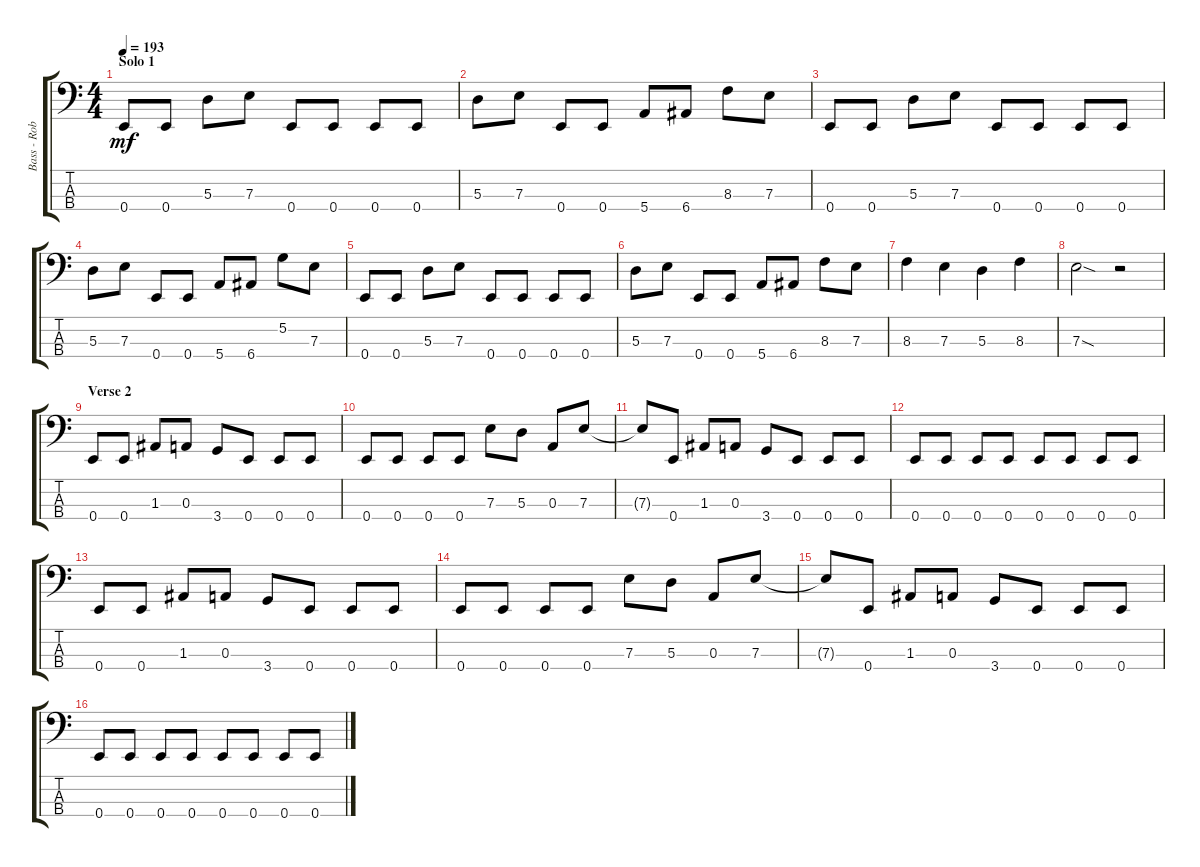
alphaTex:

\track ("Bass - Rob" "Bass - Rob") {instrument electricbassfinger}
\staff {score tabs}
\tuning (G2 D2 A1 E1) {hide}
\ts (4 4)
\section ("" "Solo 1")
\tempo 193
\clef f4
\ks c
0.4.8{dy mf} 0.4.8 5.3.8 7.3.8 0.4.8 0.4.8 0.4.8 0.4.8 |
5.3.8 7.3.8 0.4.8 0.4.8 5.4.8 6.4.8 8.3.8 7.3.8 |
0.4.8 0.4.8 5.3.8 7.3.8 0.4.8 0.4.8 0.4.8 0.4.8 |
5.3.8 7.3.8 0.4.8 0.4.8 5.4.8 6.4.8 5.2.8 7.3.8 |
0.4.8 0.4.8 5.3.8 7.3.8 0.4.8 0.4.8 0.4.8 0.4.8 |
5.3.8 7.3.8 0.4.8 0.4.8 5.4.8 6.4.8 8.3.8 7.3.8 |
8.3.4 7.3.4 5.3.4 8.3.4 |
7.3{sod}.2 r.2 |
\section ("" "Verse 2")
0.4.8 0.4.8 1.3.8 0.3.8 3.4.8 0.4.8 0.4.8 0.4.8 |
0.4.8 0.4.8 0.4.8 0.4.8 7.3.8 5.3.8 0.3.8 7.3.8 |
7.3{t}.8 0.4.8 1.3.8 0.3.8 3.4.8 0.4.8 0.4.8 0.4.8 |
0.4.8 0.4.8 0.4.8 0.4.8 0.4.8 0.4.8 0.4.8 0.4.8 |
0.4.8 0.4.8 1.3.8 0.3.8 3.4.8 0.4.8 0.4.8 0.4.8 |
0.4.8 0.4.8 0.4.8 0.4.8 7.3.8 5.3.8 0.3.8 7.3.8 |
7.3{t}.8 0.4.8 1.3.8 0.3.8 3.4.8 0.4.8 0.4.8 0.4.8 |
0.4.8 0.4.8 0.4.8 0.4.8 0.4.8 0.4.8 0.4.8 0.4.8
